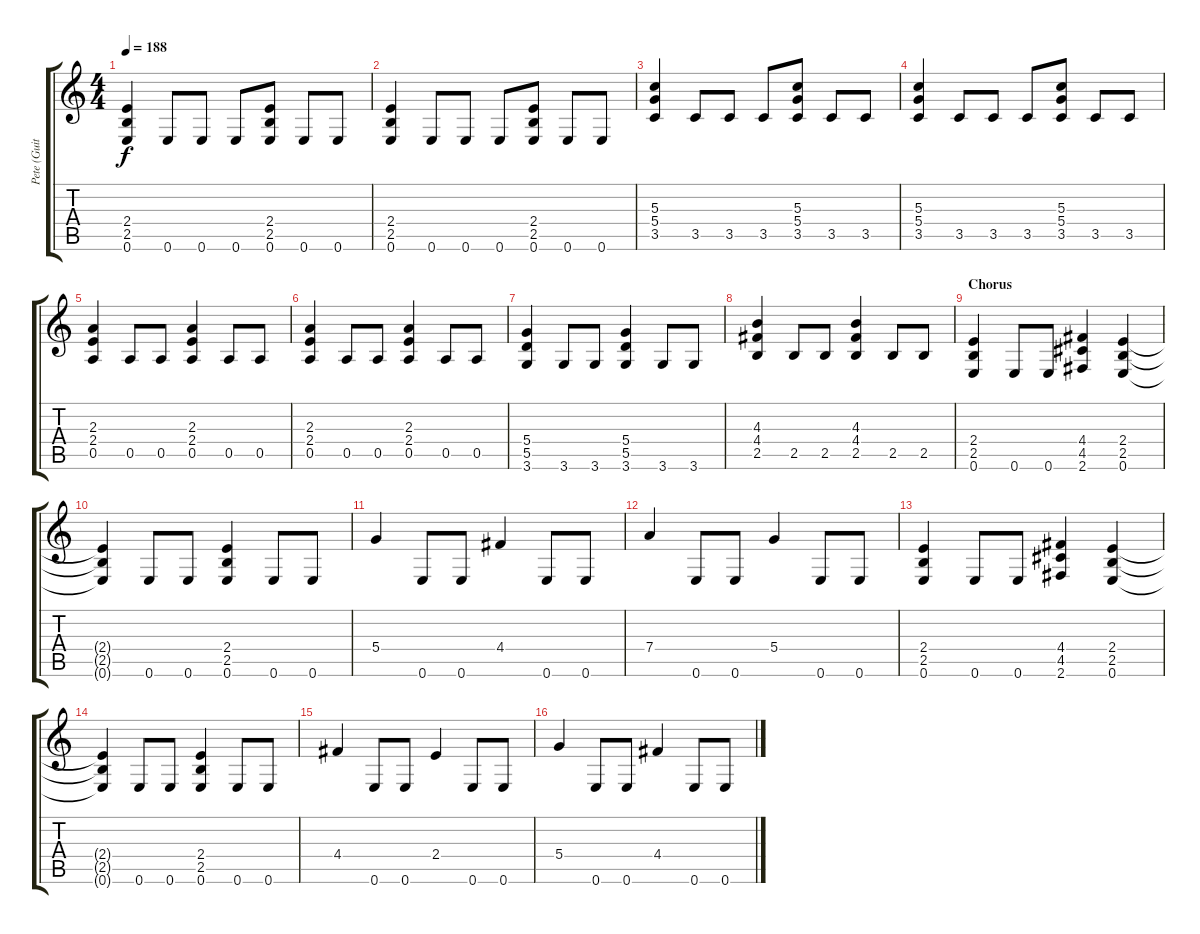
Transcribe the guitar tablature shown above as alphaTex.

\track ("Pete (Guitar I)" "Pete (Guit") {instrument distortionguitar}
\staff {score tabs}
\tuning (E4 B3 G3 D3 A2 E2) {hide}
\ts (4 4)
\tempo 188
\clef g2
\ks c
(2.4 2.5 0.6).4{dy f} 0.6.8 0.6.8 0.6.8 (2.4 2.5 0.6).8 0.6.8 0.6.8 |
(2.4 2.5 0.6).4 0.6.8 0.6.8 0.6.8 (2.4 2.5 0.6).8 0.6.8 0.6.8 |
(5.3 5.4 3.5).4 3.5.8 3.5.8 3.5.8 (5.3 5.4 3.5).8 3.5.8 3.5.8 |
(5.3 5.4 3.5).4 3.5.8 3.5.8 3.5.8 (5.3 5.4 3.5).8 3.5.8 3.5.8 |
(2.3 2.4 0.5).4 0.5.8 0.5.8 (2.3 2.4 0.5).4 0.5.8 0.5.8 |
(2.3 2.4 0.5).4 0.5.8 0.5.8 (2.3 2.4 0.5).4 0.5.8 0.5.8 |
(5.4 5.5 3.6).4 3.6.8 3.6.8 (5.4 5.5 3.6).4 3.6.8 3.6.8 |
(4.3 4.4 2.5).4 2.5.8 2.5.8 (4.3 4.4 2.5).4 2.5.8 2.5.8 |
\section ("" "Chorus")
(2.4 2.5 0.6).4{volume 14} 0.6.8 0.6.8 (4.4 4.5 2.6).4 (2.4 2.5 0.6).4 |
(2.4{t} 2.5{t} 0.6{t}).4 0.6.8 0.6.8 (2.4 2.5 0.6).4 0.6.8 0.6.8 |
5.4.4 0.6.8 0.6.8 4.4.4 0.6.8 0.6.8 |
7.4.4 0.6.8 0.6.8 5.4.4 0.6.8 0.6.8 |
(2.4 2.5 0.6).4 0.6.8 0.6.8 (4.4 4.5 2.6).4 (2.4 2.5 0.6).4 |
(2.4{t} 2.5{t} 0.6{t}).4 0.6.8 0.6.8 (2.4 2.5 0.6).4 0.6.8 0.6.8 |
4.4.4 0.6.8 0.6.8 2.4.4 0.6.8 0.6.8 |
5.4.4 0.6.8 0.6.8 4.4.4 0.6.8 0.6.8
